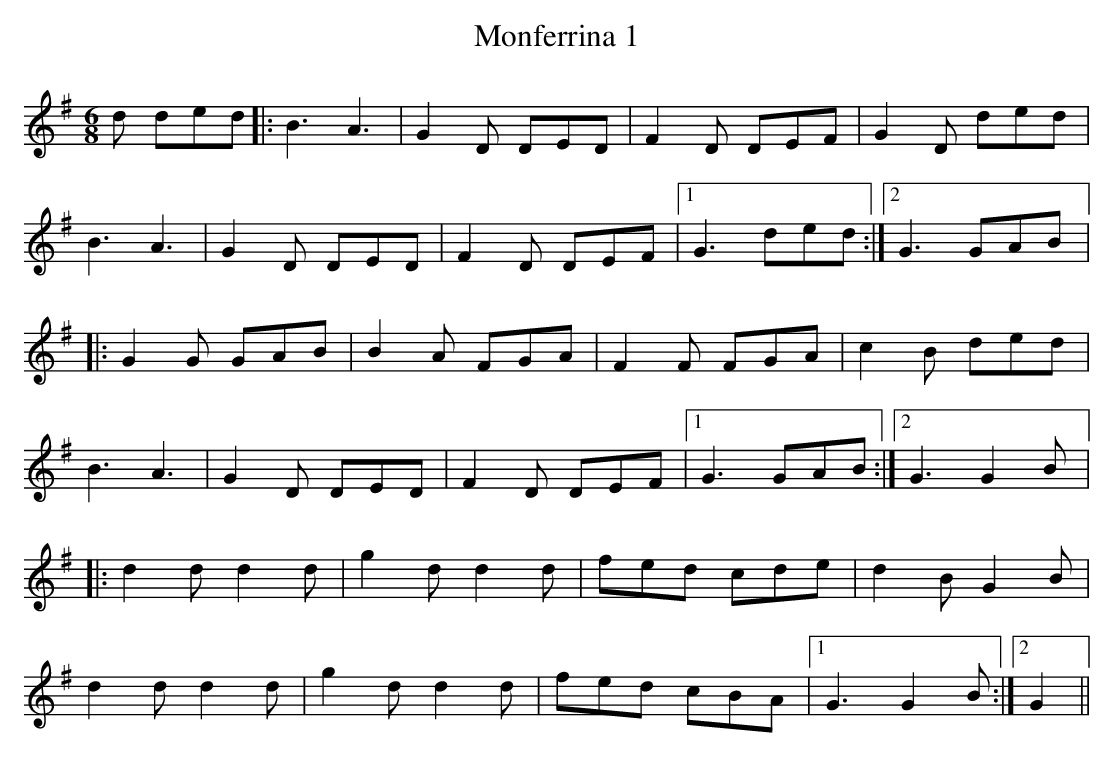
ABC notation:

X:1
T:Monferrina 1
M:6/8
L:1/8
K:G
d ded |: B3 A3 | G2 D DED | F2 D DEF | G2 D ded |
B3 A3 | G2 D DED | F2 D DEF |1 G3 ded :|2 G3 GAB |:
G2 G GAB | B2 A FGA | F2 F FGA | c2 B ded |
B3 A3 | G2 D DED | F2 D DEF |1 G3 GAB :|2 G3 G2 B |:
d2 d d2 d | g2 d d2 d | fed cde | d2 B G2 B |
d2 d d2 d | g2 d d2 d | fed cBA |1 G3 G2 B :|2 G2 ||
